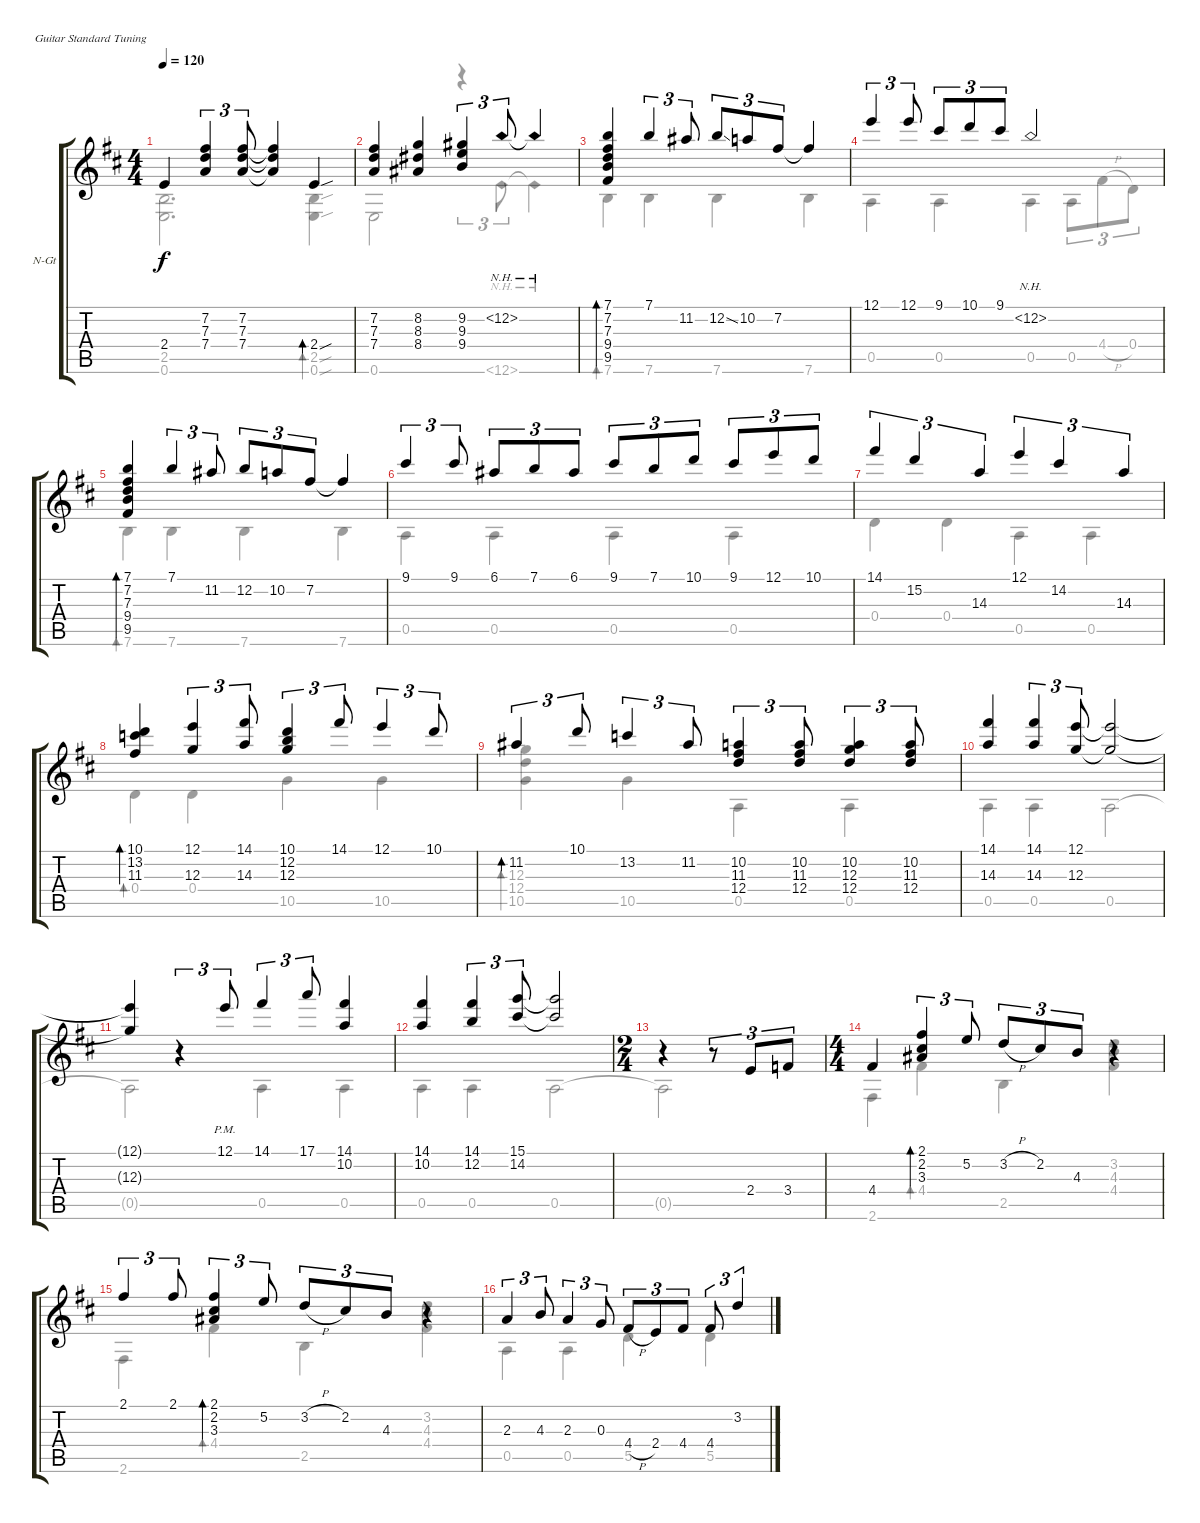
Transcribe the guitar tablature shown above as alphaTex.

\bracketExtendMode groupsimilarinstruments
\firstSystemTrackNameOrientation horizontal
\otherSystemsTrackNameOrientation horizontal
\track ("Untitled" "N-Gt") {instrument acousticguitarnylon}
\staff {score tabs}
\tuning (E4 B3 G3 D3 A2 E2)
\voice
\ts (4 4)
\tempo 120
\clef g2
\ks d
2.4{t}.4{dy f} (7.2 7.3 7.4).4{tu (3 2)} (7.2 7.3 7.4).8{tu (3 2)} (7.2{t} 7.3{t} 7.4{t}).4 2.4{sou}.4{bd 30} |
(7.2 7.3 7.4).4 (8.2 8.3 8.4).4 (9.2 9.3 9.4).4{tu (3 2)} 12.2{nh}.8{tu (3 2)} 12.2{nh t}.4 |
(7.1 7.2 7.3 9.4 9.5).4{bd 30} 7.1.4{tu (3 2)} 11.2.8{tu (3 2)} 12.2{ss}.8{tu (3 2)} 10.2.8{tu (3 2)} 7.2.8{tu (3 2)} 7.2{t}.4 |
12.1.4{tu (3 2)} 12.1.8{tu (3 2)} 9.1.8{tu (3 2)} 10.1.8{tu (3 2)} 9.1.8{tu (3 2)} 12.2{nh}.2 |
(7.1 7.2 7.3 9.4 9.5).4{bd 30} 7.1.4{tu (3 2)} 11.2.8{tu (3 2)} 12.2.8{tu (3 2)} 10.2.8{tu (3 2)} 7.2.8{tu (3 2)} 7.2{t}.4 |
9.1.4{tu (3 2)} 9.1.8{tu (3 2)} 6.1.8{tu (3 2)} 7.1.8{tu (3 2)} 6.1.8{tu (3 2)} 9.1.8{tu (3 2)} 7.1.8{tu (3 2)} 10.1.8{tu (3 2)} 9.1.8{tu (3 2)} 12.1.8{tu (3 2)} 10.1.8{tu (3 2)} |
14.1.4{tu (3 2)} 15.2.4{tu (3 2)} 14.3.4{tu (3 2)} 12.1.4{tu (3 2)} 14.2.4{tu (3 2)} 14.3.4{tu (3 2)} |
(10.1 13.2 11.3).4{bd 30} (12.1 12.3).4{tu (3 2)} (14.1 14.3).8{tu (3 2)} (10.1 12.2 12.3).4{tu (3 2)} 14.1.8{tu (3 2)} 12.1.4{tu (3 2)} 10.1.8{tu (3 2)} |
11.2.4{tu (3 2) bd 30} 10.1.8{tu (3 2)} 13.2.4{tu (3 2)} 11.2.8{tu (3 2)} (10.2 11.3 12.4).4{tu (3 2)} (10.2 11.3 12.4).8{tu (3 2)} (10.2 12.3 12.4).4{tu (3 2)} (10.2 11.3 12.4).8{tu (3 2)} |
(14.1 14.3).4 (14.1 14.3).4{tu (3 2)} (12.1 12.3).8{tu (3 2)} (12.1{t} 12.3{t}).2 |
(12.1{t} 12.3{t}).4 r.4{tu (3 2)} 12.1{pm}.8{tu (3 2)} 14.1.4{tu (3 2)} 17.1.8{tu (3 2)} (14.1 10.2).4 |
(14.1 10.2).4 (14.1 12.2).4{tu (3 2)} (15.1 14.2).8{tu (3 2)} (15.1{t} 14.2{t}).2 |
\ts (2 4)
\beaming (8 2 2 2 2)
r.4 r.8{tu (3 2)} 2.4.8{tu (3 2)} 3.4.8{tu (3 2)} |
\ts (4 4)
\beaming (8 2 2 2 2)
4.4.4 (2.1 2.2 3.3).4{tu (3 2) bd 30} 5.2.8{tu (3 2)} 3.2{h}.8{tu (3 2)} 2.2.8{tu (3 2)} 4.3.8{tu (3 2)} r.4 |
2.1.4{tu (3 2)} 2.1.8{tu (3 2)} (2.1 2.2 3.3).4{tu (3 2) bd 30} 5.2.8{tu (3 2)} 3.2{h}.8{tu (3 2)} 2.2.8{tu (3 2)} 4.3.8{tu (3 2)} r.4 |
2.3.4{tu (3 2)} 4.3.8{tu (3 2)} 2.3.4{tu (3 2)} 0.3.8{tu (3 2)} 4.4{h}.8{tu (3 2)} 2.4.8{tu (3 2)} 4.4.8{tu (3 2)} 4.4.8{tu (3 2)} 3.2.4{tu (3 2)}
\voice
\clef g2
\ottava regular
\simile none
\ks d
(2.5{t} 0.6{t}).2{d dy f} (2.5{sou} 0.6{sou}).4{bd 30} |
0.6.2 r.4{tu (3 2)} 12.6{nh}.8{tu (3 2)} 12.6{nh t}.4 |
7.6.4{bd 30} 7.6.4 7.6.4 7.6.4 |
0.5.4 0.5.4 0.5.4 0.5.8{tu (3 2)} 4.4{h}.8{tu (3 2)} 0.4.8{tu (3 2)} |
7.6.4{bd 30} 7.6.4 7.6.4 7.6.4 |
0.5.4 0.5.4 0.5.4 0.5.4 |
0.4.4 0.4.4 0.5.4 0.5.4 |
0.4.4{bd 30} 0.4.4 10.5.4 10.5.4 |
(12.3 12.4 10.5).4{bd 30} 10.5.4 0.5.4 0.5.4 |
0.5.4 0.5.4 0.5.2 |
0.5{t}.2 0.5.4 0.5.4 |
0.5.4 0.5.4 0.5.2 |
0.5{t}.2 |
2.6.4 4.4.4{bd 30} 2.5.4 (3.2 4.3 4.4).4 |
2.6.4 4.4.4{bd 30} 2.5.4 (3.2 4.3 4.4).4 |
0.5.4 0.5.4 5.5.4 5.5.4
